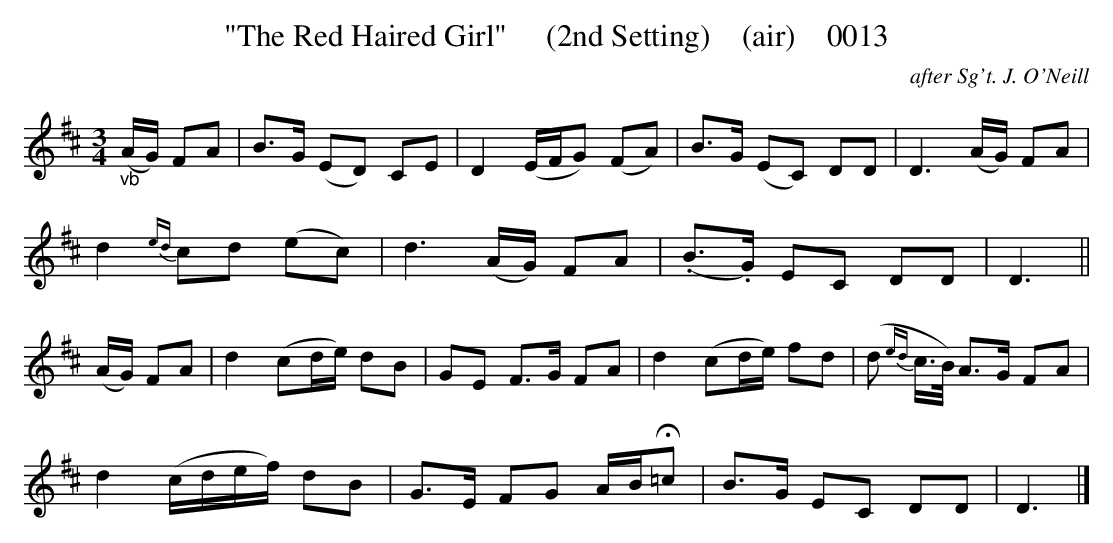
X:1
T: "The Red Haired Girl"     (2nd Setting)    (air)    0013
C:after Sg't. J. O'Neill
M:3/4
L:1/8
K:D
"_vb"(A/2G/2) FA|B3/2G/2 (ED) CE|D2(E/2F/2G) (FA)|B3/2G/2 (EC) DD|D3(A/2G/2) FA|
d2{ed}cd (ec)|d3(A/2G/2) FA|(.B3/2.G/2) EC DD|D3||
(A/2G/2) FA|d2(cd/2e/2) dB|GE F3/2G/2 FA|d2(cd/2e/2) fd|(d {ed}c3/4B/4) A3/2G/2 FA|
d2(c/2d/2e/2f/2) dB|G3/2E/2 FG A/2B/2H=c|B3/2G/2 EC DD|D3|]
